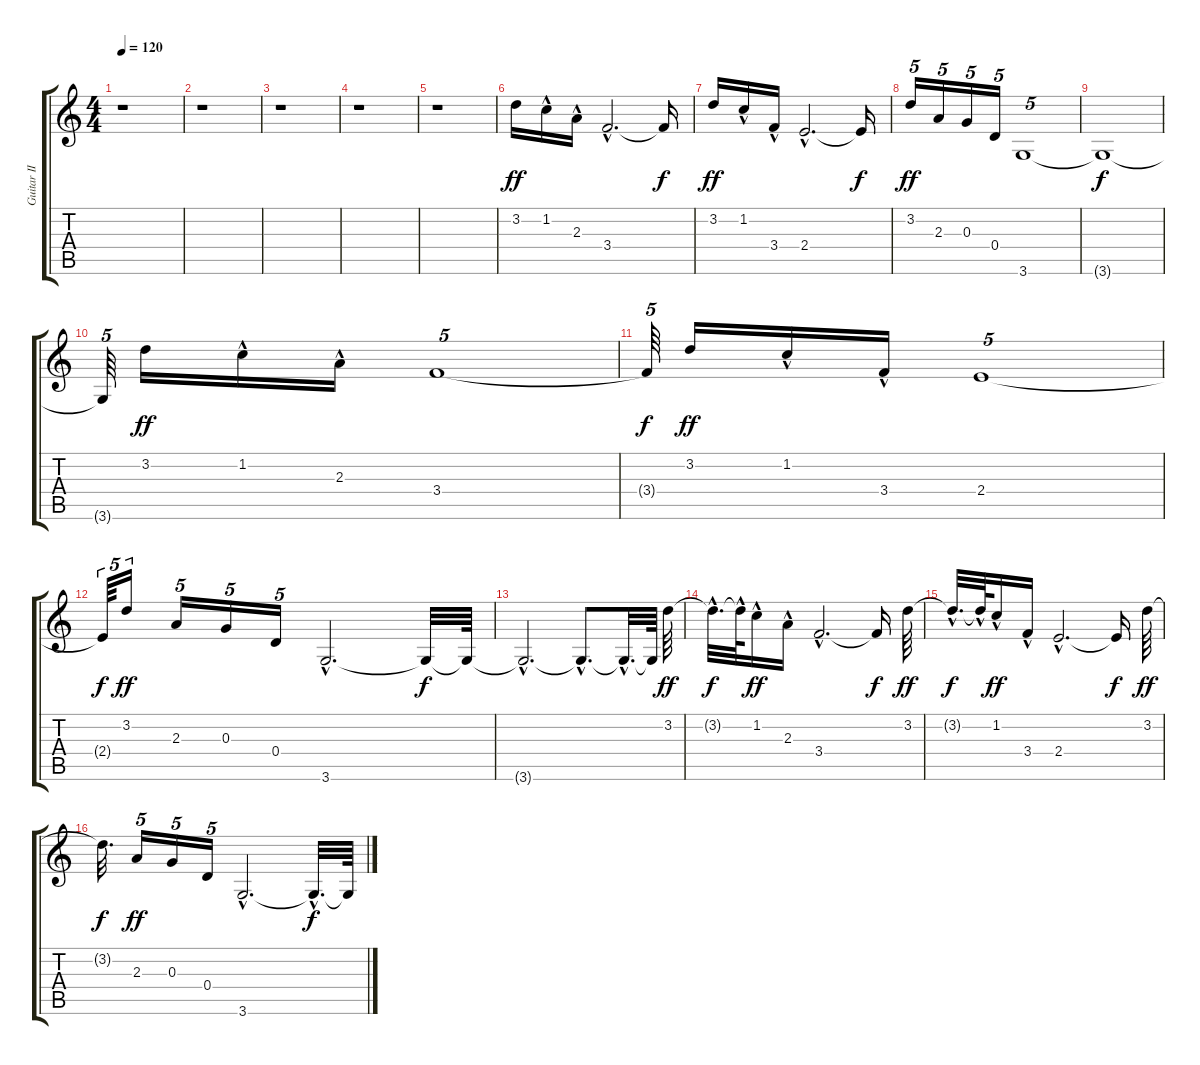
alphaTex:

\track ("Guitar II" "Guitar II") {instrument electricguitarjazz}
\staff {score tabs}
\tuning (E4 B3 G3 D3 A2 E2) {hide}
\ts (4 4)
\tempo 120
\clef g2
\ks c
r.1{dy ff instrument electricguitarjazz} |
r.1 |
r.1 |
r.1 |
r.1 |
3.2.16 1.2{hac}.16 2.3{hac}.16 3.4{hac}.2{d} 3.4{t}.16{dy f} |
3.2.16{dy ff} 1.2{hac}.16 3.4{hac}.16 2.4{hac}.2{d} 2.4{t}.16{dy f} |
3.2.16{tu (5 4) dy ff} 2.3.16{tu (5 4)} 0.3.16{tu (5 4)} 0.4.16{tu (5 4)} 3.6.1{tu (5 4)} |
3.6{t}.1{dy f} |
3.6{t}.64{tu (5 4)} 3.2.16{dy ff} 1.2{hac}.16 2.3{hac}.16 3.4.1{tu (5 4)} |
3.4{t}.64{tu (5 4) dy f} 3.2.16{dy ff} 1.2{hac}.16 3.4{hac}.16 2.4.1{tu (5 4)} |
2.4{t}.64{tu (5 4) dy f} 3.2.16{tu (5 4) dy ff} 2.3.16{tu (5 4)} 0.3.16{tu (5 4)} 0.4.16{tu (5 4)} 3.6{hac}.2{d} 3.6{t}.32{dy f} 3.6{t}.64 |
3.6{hac t}.2{d} 3.6{hac t}.8{d} 3.6{hac t}.32{d} 3.6{t}.64 3.2.64{dy ff} |
3.2{hac t}.32{d dy f} 3.2{hac t}.64 1.2{hac}.16{dy ff} 2.3{hac}.16 3.4{hac}.2{d} 3.4{t}.16{dy f} 3.2.64{dy ff} |
3.2{hac t}.32{d dy f} 3.2{hac t}.64 1.2{hac}.16{dy ff} 3.4{hac}.16 2.4{hac}.2{d} 2.4{t}.16{dy f} 3.2.64{dy ff} |
3.2{t}.32{d dy f} 2.3.16{tu (5 4) dy ff} 0.3.16{tu (5 4)} 0.4.16{tu (5 4)} 3.6{hac}.2{d} 3.6{hac t}.32{d dy f} 3.6{t}.64
